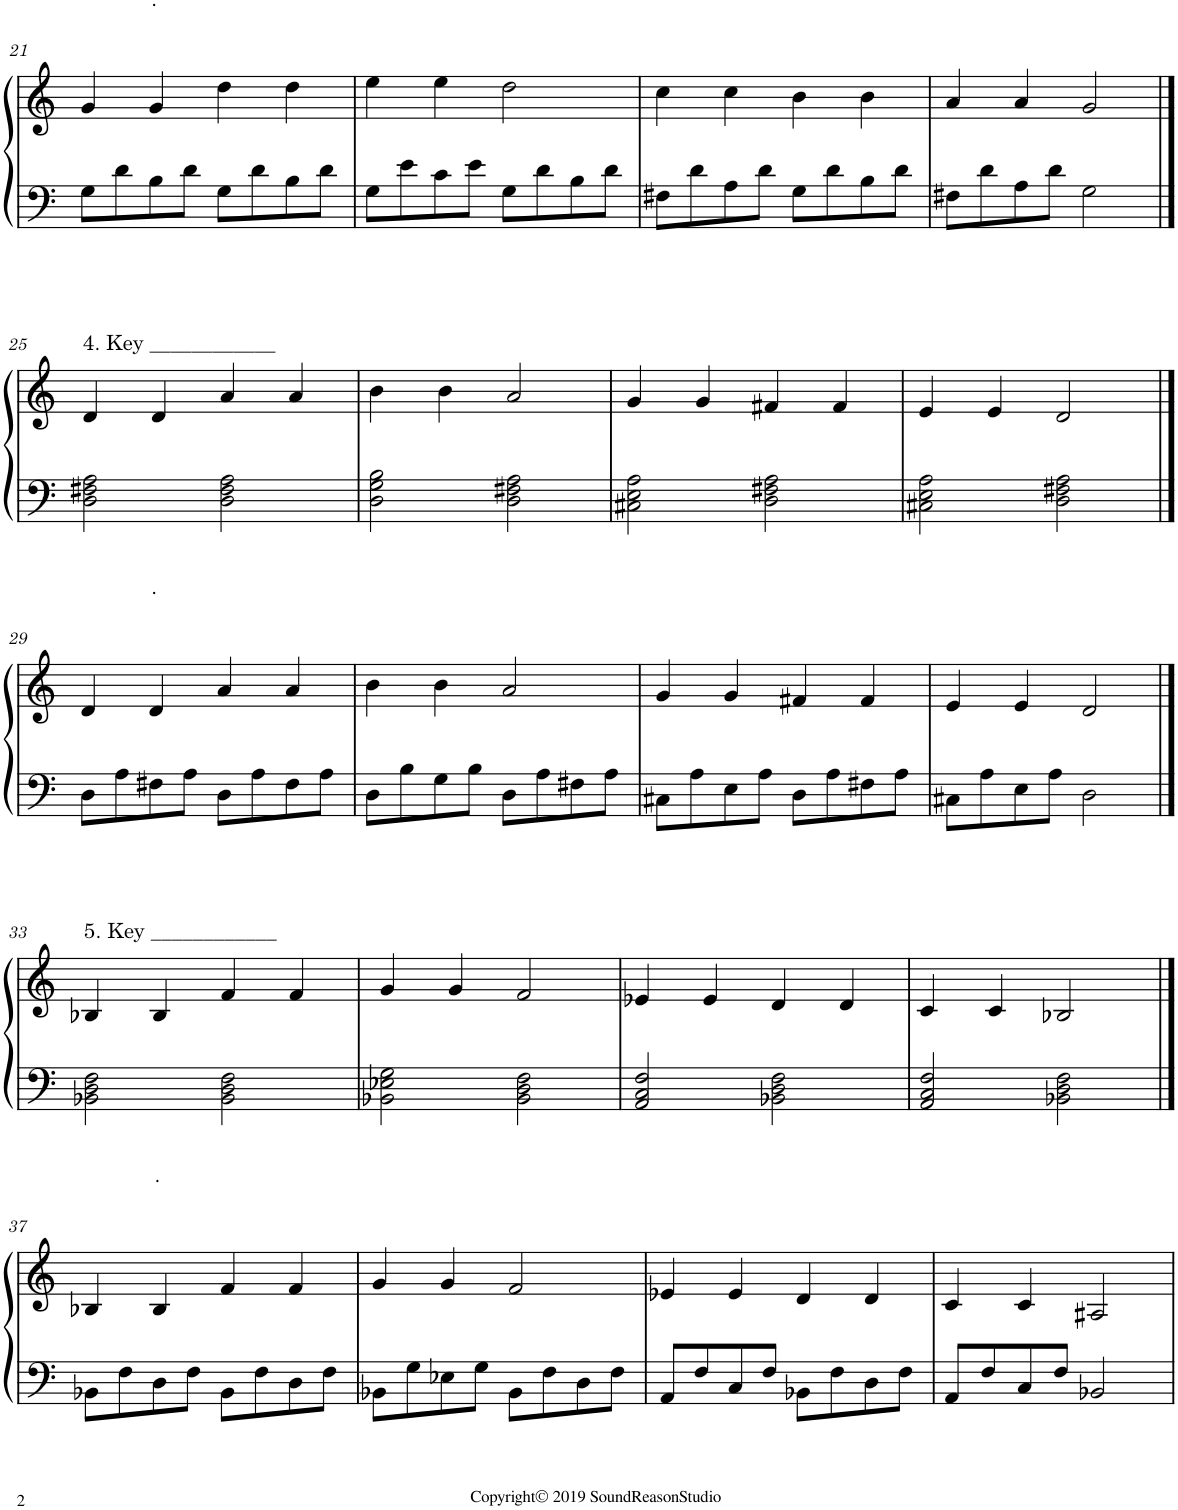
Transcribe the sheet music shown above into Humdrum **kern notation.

**kern	**kern
*part1	*part1
*staff2	*staff1
*I"Piano	*
*I'Pno.	*
!!LO:PB:g=z
*clefF4	*clefG2
*k[]	*k[]
*M4/4	*M4/4
=21	=21
8G\L	4g/
8d\	.
8B\	4g/
8d\J	.
!	!LO:TX:a:t=.
8G\L	4dd\
8d\	.
8B\	4dd\
8d\J	.
=22	=22
8G\L	4ee\
8e\	.
8c\	4ee\
8e\J	.
8G\L	2dd\
8d\	.
8B\	.
8d\J	.
=23	=23
8F#X\L	4cc\
8d\	.
8A\	4cc\
8d\J	.
8G\L	4b\
8d\	.
8B\	4b\
8d\J	.
=24	=24
8F#X\L	4a/
8d\	.
8A\	4a/
8d\J	.
2G\	2g/
!!LO:LB:g=z
==25	==25
!	!LO:TX:a:t=4. Key ____________
2D\ 2F#X\ 2A\	4d/
.	4d/
2D\ 2F#\ 2A\	4a/
.	4a/
=26	=26
2D\ 2G\ 2B\	4b\
.	4b\
2D\ 2F#X\ 2A\	2a/
=27	=27
2C#X\ 2E\ 2A\	4g/
.	4g/
2D\ 2F#X\ 2A\	4f#X/
.	4f#/
=28	=28
2C#X\ 2E\ 2A\	4e/
.	4e/
2D\ 2F#X\ 2A\	2d/
!!LO:LB:g=z
==29	==29
8D\L	4d/
8A\	.
8F#X\	4d/
8A\J	.
!	!LO:TX:a:t=.
8D\L	4a/
8A\	.
8F#\	4a/
8A\J	.
=30	=30
8D\L	4b\
8B\	.
8G\	4b\
8B\J	.
8D\L	2a/
8A\	.
8F#X\	.
8A\J	.
=31	=31
8C#X\L	4g/
8A\	.
8E\	4g/
8A\J	.
8D\L	4f#X/
8A\	.
8F#X\	4f#/
8A\J	.
=32	=32
8C#X\L	4e/
8A\	.
8E\	4e/
8A\J	.
2D\	2d/
!!LO:LB:g=z
==33	==33
!	!LO:TX:a:t=5. Key ____________
2BB-X\ 2D\ 2F\	4B-X/
.	4B-/
2BB-\ 2D\ 2F\	4f/
.	4f/
=34	=34
2BB-X\ 2E-X\ 2G\	4g/
.	4g/
2BB-\ 2D\ 2F\	2f/
=35	=35
2AA/ 2C/ 2F/	4e-X/
.	4e-/
2BB-X\ 2D\ 2F\	4d/
.	4d/
=36	=36
2AA/ 2C/ 2F/	4c/
.	4c/
2BB-X\ 2D\ 2F\	2B-X/
!!LO:LB:g=z
==37	==37
8BB-X\L	4B-X/
8F\	.
8D\	4B-/
8F\J	.
!	!LO:TX:a:t=.
8BB-\L	4f/
8F\	.
8D\	4f/
8F\J	.
=38	=38
8BB-X\L	4g/
8G\	.
8E-X\	4g/
8G\J	.
8BB-\L	2f/
8F\	.
8D\	.
8F\J	.
=39	=39
8AA/L	4e-X/
8F/	.
8C/	4e-/
8F/J	.
8BB-X\L	4d/
8F\	.
8D\	4d/
8F\J	.
=40	=40
8AA/L	4c/
8F/	.
8C/	4c/
8F/J	.
2BB-X/	2A#X/
=	=
*-	*-
